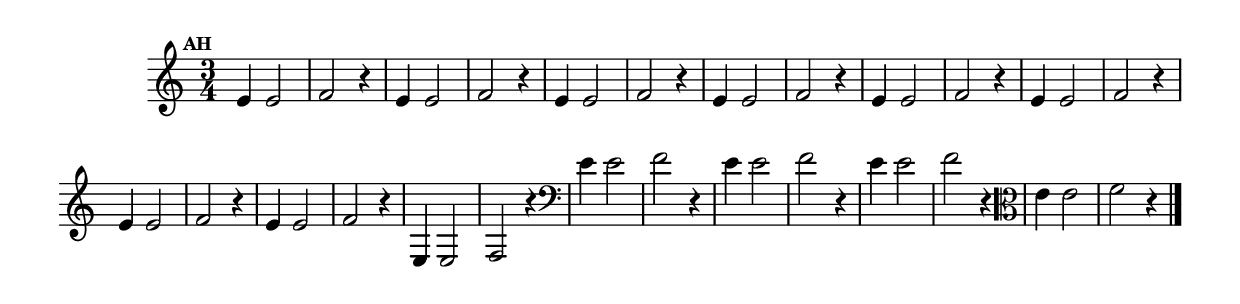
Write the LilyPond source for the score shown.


\version "2.14.2"

%\header { texidoc="Perguntas e Respostas"}

\relative c' {

  \override Staff.TimeSignature #'style = #'()
  \time 3/4 
  \override Score.BarNumber #'transparent = ##t
                                %\override Score.RehearsalMark #'font-family = #'roman
  \override Score.RehearsalMark #'font-size = #-2
  \override Score.BarNumber #'transparent = ##t
  \set Score.markFormatter = #format-mark-numbers

  \mark 33 

                                % CLARINETE

  \tag #'cl {
    e4 e2 | f r4 
  }

                                % FLAUTA

  \tag #'fl {
    e4 e2 | f r4 
  }

                                % OBOÉ

  \tag #'ob {
    e4 e2 | f r4 
  }

                                % SAX ALTO

  \tag #'saxa {
    e4 e2 | f r4 
  }

                                % SAX TENOR

  \tag #'saxt {
    e4 e2 | f r4 
  }

                                % SAX GENES

  \tag #'saxg {
    e4 e2 | f r4 
  }

                                % TROMPETE

  \tag #'tpt {
    e4 e2 | f r4 
  }

                                % TROMPA

  \tag #'tpa {
    e4 e2 | f r4 
  }

                                % TROMPA OP

  \tag #'tpaop {
    e,4 e2 | f r4 
  }

                                % TROMBONE

  \tag #'tbn {
    \clef bass
    e'4 e2 | f r4 
  }

                                % TUBA MIB

  \tag #'tbamib {
    \clef bass
    e4 e2 | f r4 
  }

                                % TUBA SIB

  \tag #'tbasib {
    \clef bass
    e4 e2 | f r4 
  }

                                % VIOLA

  \tag #'vla {
    \clef alto
    e4 e2 | f r4 
  }

                                % FINAL

  \bar "|."

}
